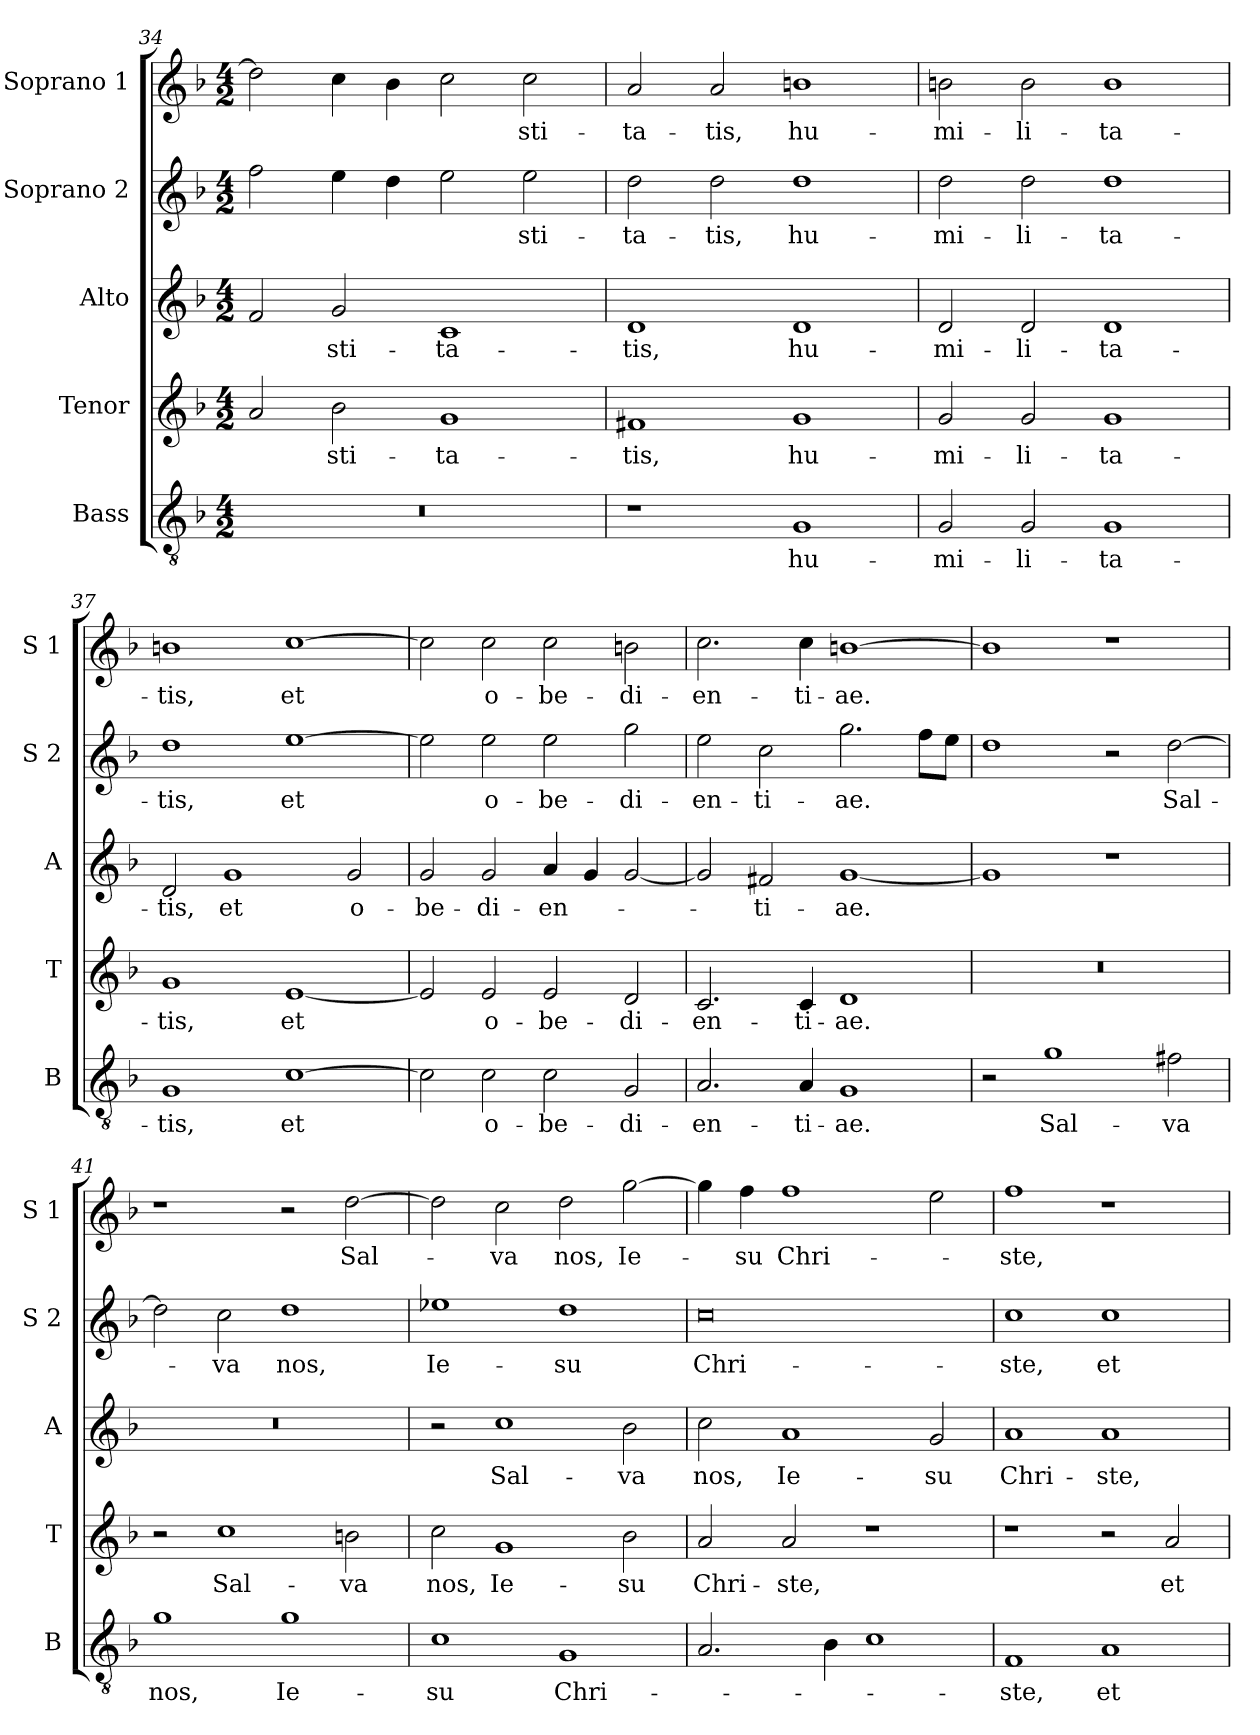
**kern	**text	**kern	**text	**kern	**text	**kern	**text	**kern	**text
*part5	*part5	*part4	*part4	*part3	*part3	*part2	*part2	*part1	*part1
*staff5	*staff5	*staff4	*staff4	*staff3	*staff3	*staff2	*staff2	*staff1	*staff1
*I"Bass	*	*I"Tenor	*	*I"Alto	*	*I"Soprano 2	*	*I"Soprano 1	*
*I'B	*	*I'T	*	*I'A	*	*I'S 2	*	*I'S 1	*
*clefGv2	*	*clefG2	*	*clefG2	*	*clefG2	*	*clefG2	*
*k[b-]	*	*k[b-]	*	*k[b-]	*	*k[b-]	*	*k[b-]	*
*F:	*	*F:	*	*F:	*	*F:	*	*F:	*
*M4/2	*	*M4/2	*	*M4/2	*	*M4/2	*	*M4/2	*
=34	=34	=34	=34	=34	=34	=34	=34	=34	=34
0r	.	2a/	.	2f/	.	2ff\	.	2dd\]	.
!	!	!	!LO:LY:b	!	!LO:LY:b	!	!	!	!
.	.	2b-\	-sti-	2g/	-sti-	4ee\	.	4cc\	.
.	.	.	.	.	.	4dd\	.	4b-\	.
!	!	!	!LO:LY:b	!	!LO:LY:b	!	!	!	!
.	.	1g	-ta-	1c	-ta-	2ee\	.	2cc\	.
!	!	!	!	!	!	!	!LO:LY:b	!	!LO:LY:b
.	.	.	.	.	.	2ee\	-sti-	2cc\	-sti-
!!LO:PB:g=z
=35	=35	=35	=35	=35	=35	=35	=35	=35	=35
!	!	!	!LO:LY:b	!	!LO:LY:b	!	!LO:LY:b	!	!LO:LY:b
1r	.	1f#X	-tis,	1d	-tis,	2dd\	-ta-	2a/	-ta-
!	!	!	!	!	!	!	!LO:LY:b	!	!LO:LY:b
.	.	.	.	.	.	2dd\	-tis,	2a/	-tis,
!	!LO:LY:b	!	!LO:LY:b	!	!LO:LY:b	!	!LO:LY:b	!	!LO:LY:b
1G	hu-	1g	hu-	1d	hu-	1dd	hu-	1bn	hu-
=36	=36	=36	=36	=36	=36	=36	=36	=36	=36
!	!LO:LY:b	!	!LO:LY:b	!	!LO:LY:b	!	!LO:LY:b	!	!LO:LY:b
2G/	-mi-	2g/	-mi-	2d/	-mi-	2dd\	-mi-	2bn\	-mi-
!	!LO:LY:b	!	!LO:LY:b	!	!LO:LY:b	!	!LO:LY:b	!	!LO:LY:b
2G/	-li-	2g/	-li-	2d/	-li-	2dd\	-li-	2b\	-li-
!	!LO:LY:b	!	!LO:LY:b	!	!LO:LY:b	!	!LO:LY:b	!	!LO:LY:b
1G	-ta-	1g	-ta-	1d	-ta-	1dd	-ta-	1b	-ta-
=37	=37	=37	=37	=37	=37	=37	=37	=37	=37
!	!LO:LY:b	!	!LO:LY:b	!	!LO:LY:b	!	!LO:LY:b	!	!LO:LY:b
1G	-tis,	1g	-tis,	2d/	-tis,	1dd	-tis,	1bn	-tis,
!	!	!	!	!	!LO:LY:b	!	!	!	!
.	.	.	.	1g	et	.	.	.	.
!	!LO:LY:b	!	!LO:LY:b	!	!	!	!LO:LY:b	!	!LO:LY:b
[1c	et	[1e	et	.	.	[1ee	et	[1cc	et
!	!	!	!	!	!LO:LY:b	!	!	!	!
.	.	.	.	2g/	o-	.	.	.	.
=38	=38	=38	=38	=38	=38	=38	=38	=38	=38
!	!	!	!	!	!LO:LY:b	!	!	!	!
2c\]	.	2e/]	.	2g/	-be-	2ee\]	.	2cc\]	.
!	!LO:LY:b	!	!LO:LY:b	!	!LO:LY:b	!	!LO:LY:b	!	!LO:LY:b
2c\	o-	2e/	o-	2g/	-di-	2ee\	o-	2cc\	o-
!	!LO:LY:b	!	!LO:LY:b	!	!LO:LY:b	!	!LO:LY:b	!	!LO:LY:b
2c\	-be-	2e/	-be-	4a/	-en-	2ee\	-be-	2cc\	-be-
.	.	.	.	4g/	.	.	.	.	.
!	!LO:LY:b	!	!LO:LY:b	!	!	!	!LO:LY:b	!	!LO:LY:b
2G/	-di-	2d/	-di-	[2g/	.	2gg\	-di-	2bn\	-di-
!!LO:LB:g=z
=39	=39	=39	=39	=39	=39	=39	=39	=39	=39
!	!LO:LY:b	!	!LO:LY:b	!	!	!	!LO:LY:b	!	!LO:LY:b
2.A/	-en-	2.c/	-en-	2g/]	.	2ee\	-en-	2.cc\	-en-
!	!	!	!	!	!LO:LY:b	!	!LO:LY:b	!	!
.	.	.	.	2f#X/	-ti-	2cc\	-ti-	.	.
!	!LO:LY:b	!	!LO:LY:b	!	!	!	!	!	!LO:LY:b
4A/	-ti-	4c/	-ti-	.	.	.	.	4cc\	-ti-
!	!LO:LY:b	!	!LO:LY:b	!	!LO:LY:b	!	!LO:LY:b	!	!LO:LY:b
1G	-ae.	1d	-ae.	[1g	-ae.	2.gg\	-ae.	[1bn	-ae.
.	.	.	.	.	.	8ff\L	.	.	.
.	.	.	.	.	.	8ee\J	.	.	.
=40	=40	=40	=40	=40	=40	=40	=40	=40	=40
2r	.	0r	.	1g]	.	1dd	.	1b]	.
!	!LO:LY:b	!	!	!	!	!	!	!	!
1g	Sal-	.	.	.	.	.	.	.	.
.	.	.	.	1r	.	2r	.	1r	.
!	!LO:LY:b	!	!	!	!	!	!LO:LY:b	!	!
2f#X\	-va	.	.	.	.	[2dd\	Sal-	.	.
=41	=41	=41	=41	=41	=41	=41	=41	=41	=41
!	!LO:LY:b	!	!	!	!	!	!	!	!
1g	nos,	2r	.	0r	.	2dd\]	.	1r	.
!	!	!	!LO:LY:b	!	!	!	!LO:LY:b	!	!
.	.	1cc	Sal-	.	.	2cc\	-va	.	.
!	!LO:LY:b	!	!	!	!	!	!LO:LY:b	!	!
1g	Ie-	.	.	.	.	1dd	nos,	2r	.
!	!	!	!LO:LY:b	!	!	!	!	!	!LO:LY:b
.	.	2bn\	-va	.	.	.	.	[2dd\	Sal-
=42	=42	=42	=42	=42	=42	=42	=42	=42	=42
!	!LO:LY:b	!	!LO:LY:b	!	!	!	!LO:LY:b	!	!
1c	-su	2cc\	nos,	2r	.	1ee-X	Ie-	2dd\]	.
!	!	!	!LO:LY:b	!	!LO:LY:b	!	!	!	!LO:LY:b
.	.	1g	Ie-	1cc	Sal-	.	.	2cc\	-va
!	!LO:LY:b	!	!	!	!	!	!LO:LY:b	!	!LO:LY:b
1G	Chri-	.	.	.	.	1dd	-su	2dd\	nos,
!	!	!	!LO:LY:b	!	!LO:LY:b	!	!	!	!LO:LY:b
.	.	2b-\	-su	2b-\	-va	.	.	[2gg\	Ie-
!!LO:LB:g=z
=43	=43	=43	=43	=43	=43	=43	=43	=43	=43
!	!	!	!LO:LY:b	!	!LO:LY:b	!	!LO:LY:b	!	!
2.A/	.	2a/	Chri-	2cc\	nos,	0cc	Chri-	4gg\]	.
!	!	!	!	!	!	!	!	!	!LO:LY:b
.	.	.	.	.	.	.	.	4ff\	-su
!	!	!	!LO:LY:b	!	!LO:LY:b	!	!	!	!LO:LY:b
.	.	2a/	-ste,	1a	Ie-	.	.	1ff	Chri-
4B-\	.	.	.	.	.	.	.	.	.
1c	.	1r	.	.	.	.	.	.	.
!	!	!	!	!	!LO:LY:b	!	!	!	!
.	.	.	.	2g/	-su	.	.	2ee\	.
=44	=44	=44	=44	=44	=44	=44	=44	=44	=44
!	!LO:LY:b	!	!	!	!LO:LY:b	!	!LO:LY:b	!	!LO:LY:b
1F	-ste,	1r	.	1a	Chri-	1cc	-ste,	1ff	-ste,
!	!LO:LY:b	!	!	!	!LO:LY:b	!	!LO:LY:b	!	!
1A	et	2r	.	1a	-ste,	1cc	et	1r	.
!	!	!	!LO:LY:b	!	!	!	!	!	!
.	.	2a/	et	.	.	.	.	.	.
=	=	=	=	=	=	=	=	=	=
*-	*-	*-	*-	*-	*-	*-	*-	*-	*-
